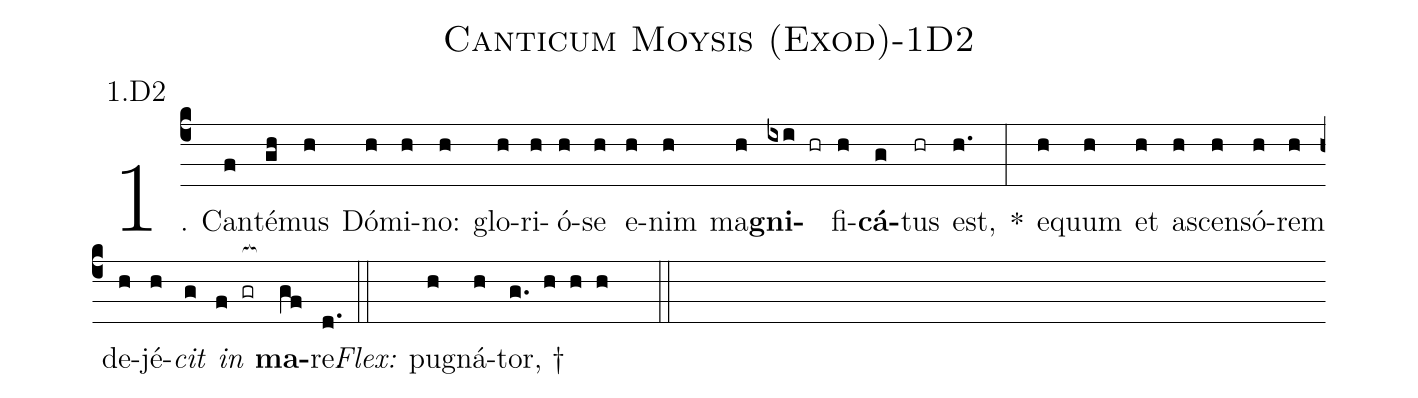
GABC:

name: Canticum Moysis (Exod)-1D2;
annotation: 1.D2;
%%
(c4)1. Can(f)té(gh)mus(h) Dó(h)mi(h)no:(h) glo(h)ri(h)ó(h)se(h) e(h)nim(h) ma(h)<b>gni</b>(ixi hr)fi(h)<b>cá</b>(g)tus(hr) est,(h.) *(:) e(h)quum(h) et(h) a(h)scen(h)só(h)rem(h) de(h)jé(h)<i>cit</i>(g) <i>in</i>(f gr[ocb:1{]) <b>ma</b>(gf[ocb:0}])re.(d.) (::)
<i>Flex:</i>()  pu(h)gná(h)tor, †(g. h h h  ::)
